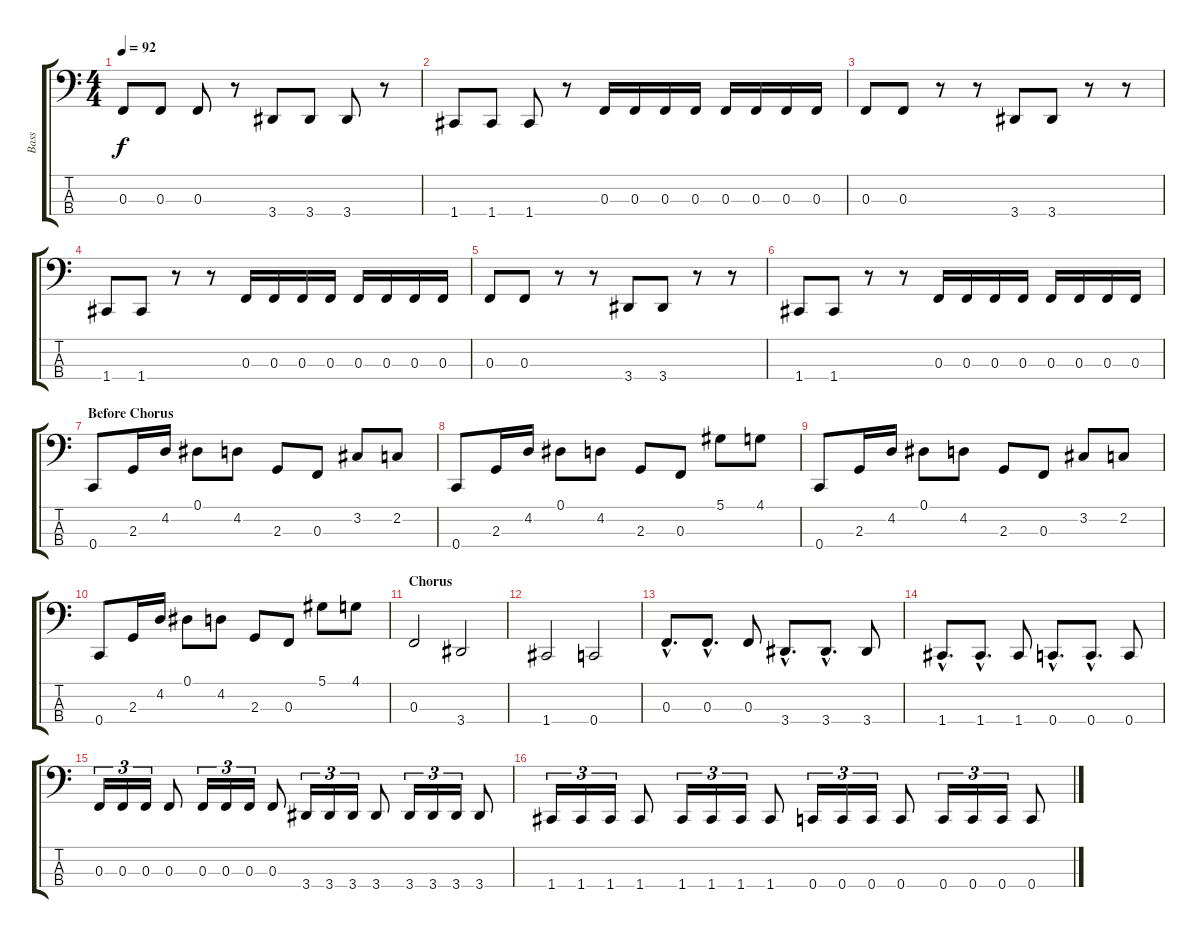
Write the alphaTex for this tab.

\track ("Bass" "Bass") {instrument electricbasspick}
\staff {score tabs}
\tuning (Eb2 Bb1 F1 C1) {hide}
\ts (4 4)
\tempo 92
\clef f4
\ks c
0.3.8{dy f} 0.3.8 0.3.8 r.8 3.4.8 3.4.8 3.4.8 r.8 |
1.4.8 1.4.8 1.4.8 r.8 0.3.16 0.3.16 0.3.16 0.3.16 0.3.16 0.3.16 0.3.16 0.3.16 |
0.3.8 0.3.8 r.8 r.8 3.4.8 3.4.8 r.8 r.8 |
1.4.8 1.4.8 r.8 r.8 0.3.16 0.3.16 0.3.16 0.3.16 0.3.16 0.3.16 0.3.16 0.3.16 |
0.3.8 0.3.8 r.8 r.8 3.4.8 3.4.8 r.8 r.8 |
1.4.8 1.4.8 r.8 r.8 0.3.16 0.3.16 0.3.16 0.3.16 0.3.16 0.3.16 0.3.16 0.3.16 |
\section ("" "Before Chorus")
0.4.8 2.3.16 4.2.16 0.1.8 4.2.8 2.3.8 0.3.8 3.2.8 2.2.8 |
0.4.8 2.3.16 4.2.16 0.1.8 4.2.8 2.3.8 0.3.8 5.1.8 4.1.8 |
0.4.8 2.3.16 4.2.16 0.1.8 4.2.8 2.3.8 0.3.8 3.2.8 2.2.8 |
0.4.8 2.3.16 4.2.16 0.1.8 4.2.8 2.3.8 0.3.8 5.1.8 4.1.8 |
\section ("" "Chorus")
0.3.2 3.4.2 |
1.4.2 0.4.2 |
0.3{hac}.8{d} 0.3{hac}.8{d} 0.3.8 3.4{hac}.8{d} 3.4{hac}.8{d} 3.4.8 |
1.4{hac}.8{d} 1.4{hac}.8{d} 1.4.8 0.4{hac}.8{d} 0.4{hac}.8{d} 0.4.8 |
0.3.16{tu (3 2)} 0.3.16{tu (3 2)} 0.3.16{tu (3 2)} 0.3.8 0.3.16{tu (3 2)} 0.3.16{tu (3 2)} 0.3.16{tu (3 2)} 0.3.8 3.4.16{tu (3 2)} 3.4.16{tu (3 2)} 3.4.16{tu (3 2)} 3.4.8 3.4.16{tu (3 2)} 3.4.16{tu (3 2)} 3.4.16{tu (3 2)} 3.4.8 |
1.4.16{tu (3 2)} 1.4.16{tu (3 2)} 1.4.16{tu (3 2)} 1.4.8 1.4.16{tu (3 2)} 1.4.16{tu (3 2)} 1.4.16{tu (3 2)} 1.4.8 0.4.16{tu (3 2)} 0.4.16{tu (3 2)} 0.4.16{tu (3 2)} 0.4.8 0.4.16{tu (3 2)} 0.4.16{tu (3 2)} 0.4.16{tu (3 2)} 0.4.8
